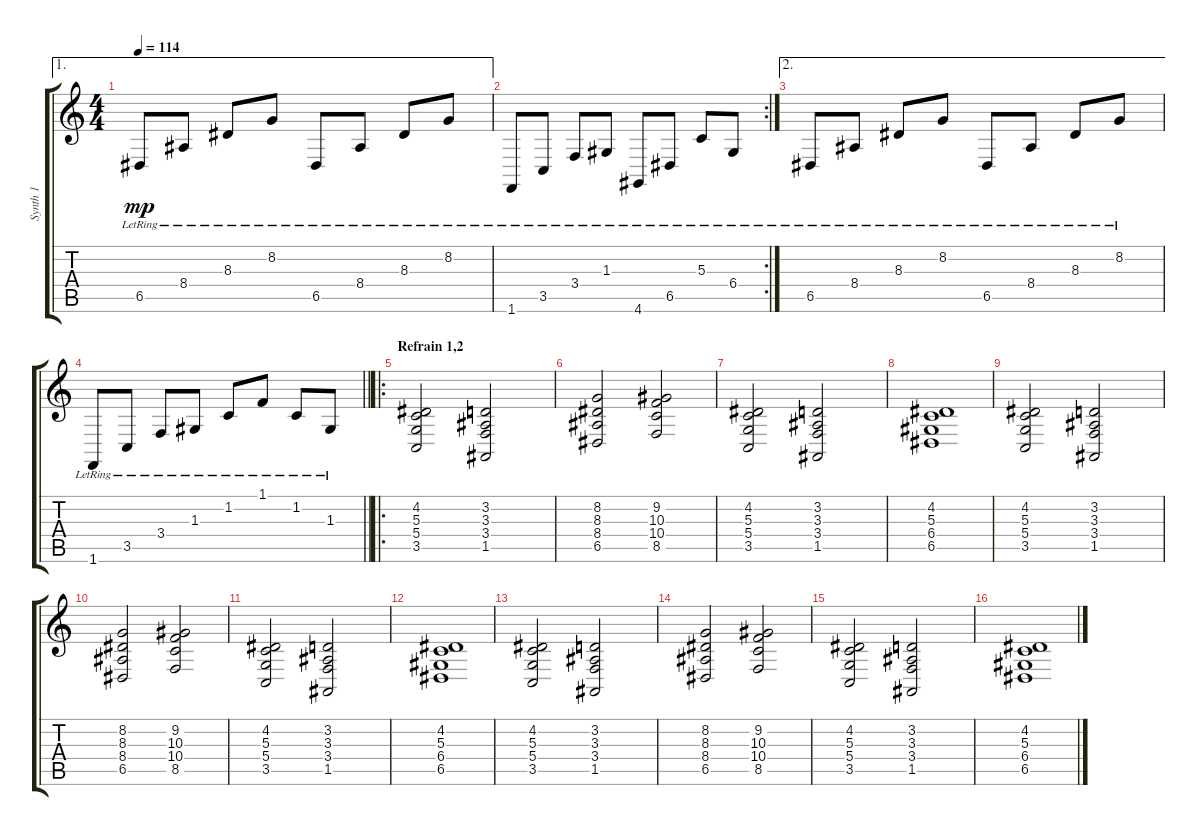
\track ("Synth 1" "Synth 1") {instrument stringensemble1}
\staff {score tabs}
\tuning (E4 B3 G3 D3 A2 E2) {hide}
\ae 1
\ts (4 4)
\tempo 114
\clef g2
\ks c
6.5{lr}.8{dy mp} 8.4{lr}.8 8.3{lr}.8 8.2{lr}.8 6.5{lr}.8 8.4{lr}.8 8.3{lr}.8 8.2{lr}.8 |
\rc 2
1.6{lr}.8 3.5{lr}.8 3.4{lr}.8 1.3{lr}.8 4.6{lr}.8 6.5{lr}.8 5.3{lr}.8 6.4{lr}.8 |
\ae 2
6.5{lr}.8 8.4{lr}.8 8.3{lr}.8 8.2{lr}.8 6.5{lr}.8 8.4{lr}.8 8.3{lr}.8 8.2{lr}.8 |
\barLineRight lightlight
1.6{lr}.8 3.5{lr}.8 3.4{lr}.8 1.3{lr}.8 1.2{lr}.8 1.1{lr}.8 1.2{lr}.8 1.3{lr}.8 |
\ro
\section ("" "Refrain 1,2")
(4.2 5.3 5.4 3.5).2 (3.2 3.3 3.4 1.5).2 |
(8.2 8.3 8.4 6.5).2 (9.2 10.3 10.4 8.5).2 |
(4.2 5.3 5.4 3.5).2 (3.2 3.3 3.4 1.5).2 |
(4.2 5.3 6.4 6.5).1 |
(4.2 5.3 5.4 3.5).2 (3.2 3.3 3.4 1.5).2 |
(8.2 8.3 8.4 6.5).2 (9.2 10.3 10.4 8.5).2 |
(4.2 5.3 5.4 3.5).2 (3.2 3.3 3.4 1.5).2 |
(4.2 5.3 6.4 6.5).1 |
(4.2 5.3 5.4 3.5).2 (3.2 3.3 3.4 1.5).2 |
(8.2 8.3 8.4 6.5).2 (9.2 10.3 10.4 8.5).2 |
(4.2 5.3 5.4 3.5).2 (3.2 3.3 3.4 1.5).2 |
(4.2 5.3 6.4 6.5).1
